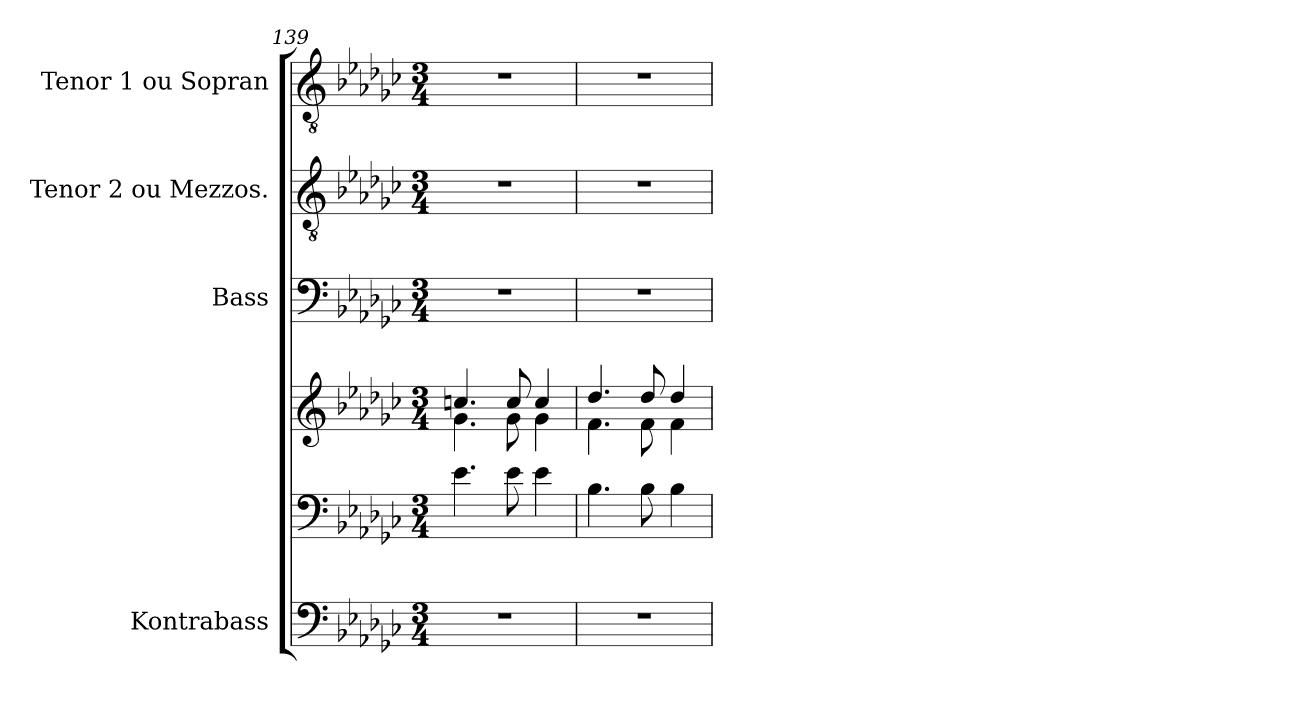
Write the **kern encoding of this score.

**kern	**kern	**kern	**kern	**kern	**kern
*part5	*part4	*part4	*part3	*part2	*part1
*staff6	*staff5	*staff4	*staff3	*staff2	*staff1
*I"Kontrabass	*	*	*I"Bass	*I"Tenor 2 ou Mezzos.	*I"Tenor 1 ou Sopran
*I'Kb.	*	*	*	*	*
*clefF4	*clefF4	*clefG2	*clefF4	*clefGv2	*clefGv2
*ITrd7c12	*	*	*	*	*
*k[b-e-a-d-g-c-]	*k[b-e-a-d-g-c-]	*k[b-e-a-d-g-c-]	*k[b-e-a-d-g-c-]	*k[b-e-a-d-g-c-]	*k[b-e-a-d-g-c-]
*G-:	*G-:	*G-:	*G-:	*G-:	*G-:
*M3/4	*M3/4	*M3/4	*M3/4	*M3/4	*M3/4
=139	=139	=139	=139	=139	=139
*	*	*^	*	*	*
2.r	4.e-\	4.ccn/	4.g-\	2.r	2.r	2.r
.	8e-\	8cc/	8g-\	.	.	.
.	4e-\	4cc/	4g-\	.	.	.
=140	=140	=140	=140	=140	=140	=140
2.r	4.B-\	4.dd-/	4.f\	2.r	2.r	2.r
.	8B-\	8dd-/	8f\	.	.	.
.	4B-\	4dd-/	4f\	.	.	.
*	*	*v	*v	*	*	*
=	=	=	=	=	=
*-	*-	*-	*-	*-	*-
